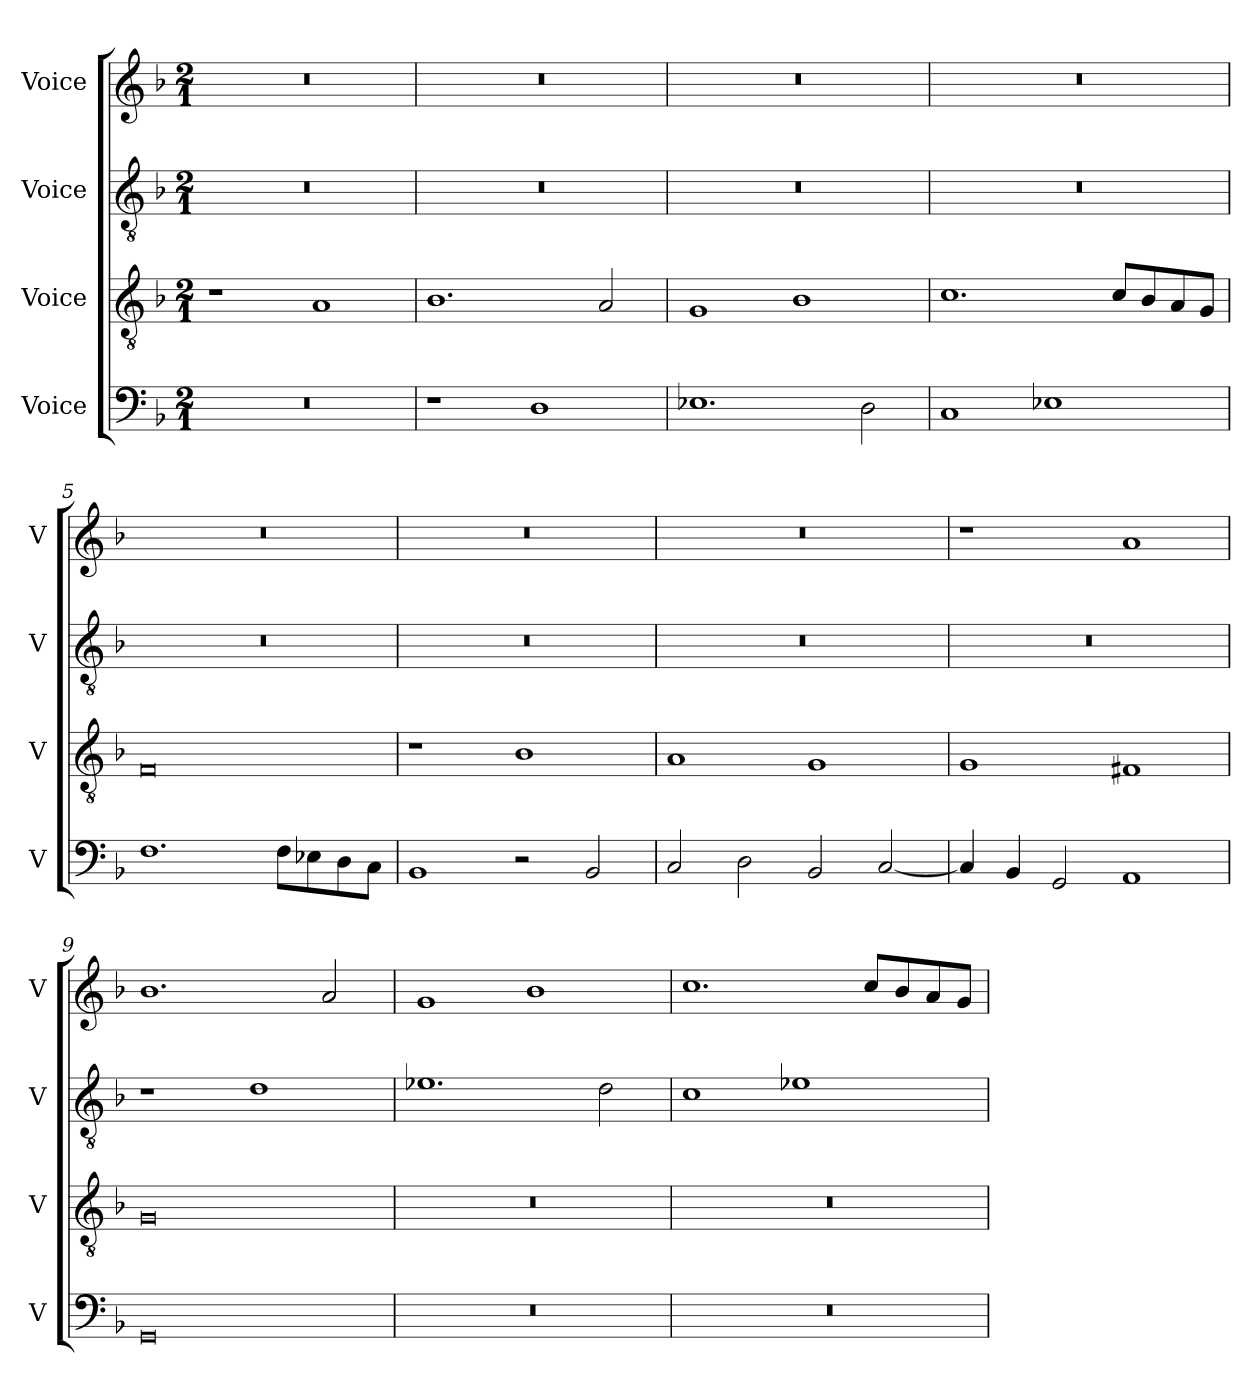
**kern	**kern	**kern	**kern
*part4	*part3	*part2	*part1
*staff4	*staff3	*staff2	*staff1
*I"Voice	*I"Voice	*I"Voice	*I"Voice
*I'V	*I'V	*I'V	*I'V
*clefF4	*clefGv2	*clefGv2	*clefG2
*k[b-]	*k[b-]	*k[b-]	*k[b-]
*M2/1	*M2/1	*M2/1	*M2/1
=1	=1	=1	=1
0r	1r	0r	0r
.	1A	.	.
=2	=2	=2	=2
1r	1.B-	0r	0r
1D	.	.	.
.	2A/	.	.
=3	=3	=3	=3
1.E-X	1G	0r	0r
.	1B-	.	.
2D\	.	.	.
=4	=4	=4	=4
1C	1.c	0r	0r
1E-X	.	.	.
.	8c/L	.	.
.	8B-/	.	.
.	8A/	.	.
.	8G/J	.	.
!!LO:LB:g=z
=5	=5	=5	=5
1.F	0F	0r	0r
8F\L	.	.	.
8E-X\	.	.	.
8D\	.	.	.
8C\J	.	.	.
=6	=6	=6	=6
1BB-	1r	0r	0r
2r	1B-	.	.
2BB-/	.	.	.
=7	=7	=7	=7
2C/	1A	0r	0r
2D\	.	.	.
2BB-/	1G	.	.
[2C/	.	.	.
=8	=8	=8	=8
4C/]	1G	0r	1r
4BB-/	.	.	.
2GG/	.	.	.
1AA	1F#X	.	1a
!!LO:LB:g=z
=9	=9	=9	=9
0GG	0G	1r	1.b-
.	.	1d	.
.	.	.	2a/
=10	=10	=10	=10
0r	0r	1.e-X	1g
.	.	.	1b-
.	.	2d\	.
=11	=11	=11	=11
0r	0r	1c	1.cc
.	.	1e-X	.
.	.	.	8cc/L
.	.	.	8b-/
.	.	.	8a/
.	.	.	8g/J
=	=	=	=
*-	*-	*-	*-
